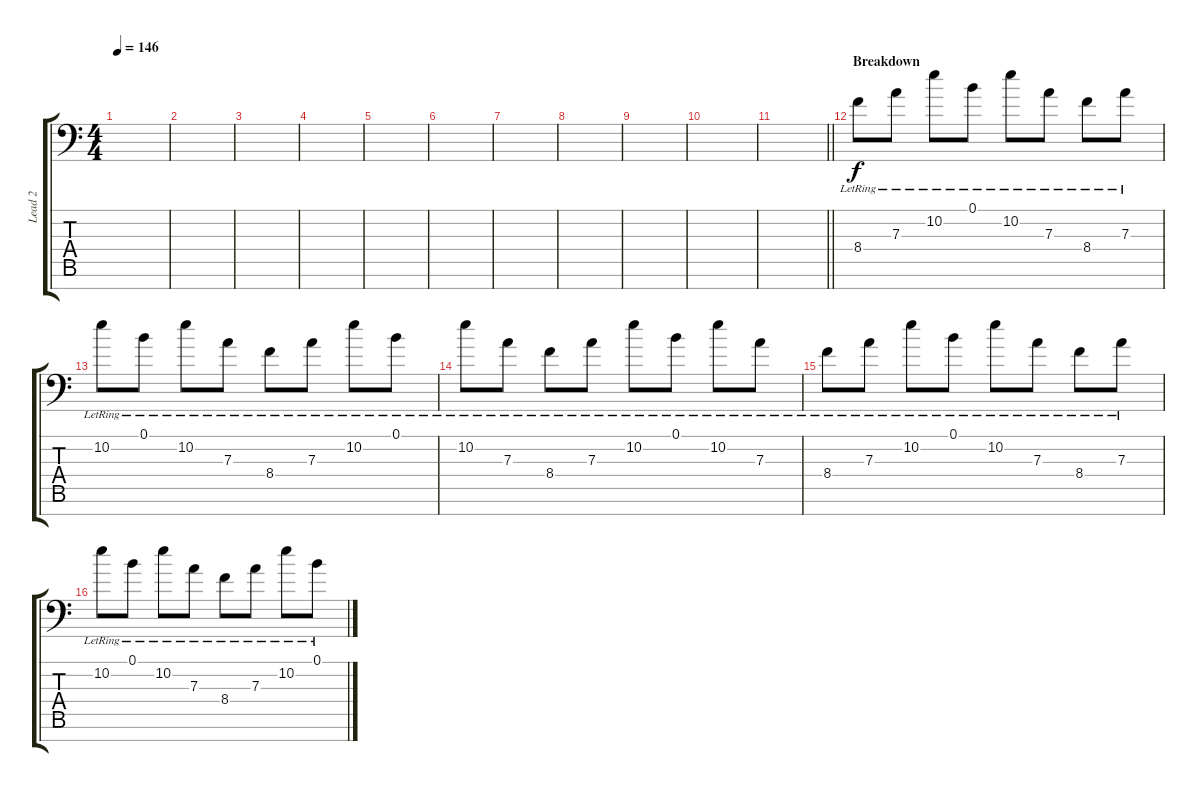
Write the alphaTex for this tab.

\track ("Lead 2" "Lead 2") {instrument distortionguitar}
\staff {score tabs}
\tuning (B3 Gb3 D3 A2 E2 A1 E1) {hide}
\ts (4 4)
\tempo 146
\clef f4
\ks aminor
|
|
|
|
|
|
|
|
|
|
\barLineRight lightlight
|
\section ("" "Breakdown")
8.4{lr}.8{volume 11 balance 16 instrument koto} 7.3{lr}.8 10.2{lr}.8 0.1{lr}.8 10.2{lr}.8 7.3{lr}.8 8.4{lr}.8 7.3{lr}.8 |
10.2{lr}.8 0.1{lr}.8 10.2{lr}.8 7.3{lr}.8 8.4{lr}.8 7.3{lr}.8 10.2{lr}.8 0.1{lr}.8 |
10.2{lr}.8 7.3{lr}.8 8.4{lr}.8 7.3{lr}.8 10.2{lr}.8 0.1{lr}.8 10.2{lr}.8 7.3{lr}.8 |
8.4{lr}.8 7.3{lr}.8 10.2{lr}.8 0.1{lr}.8 10.2{lr}.8 7.3{lr}.8 8.4{lr}.8 7.3{lr}.8 |
10.2{lr}.8 0.1{lr}.8 10.2{lr}.8 7.3{lr}.8 8.4{lr}.8 7.3{lr}.8 10.2{lr}.8 0.1{lr}.8
